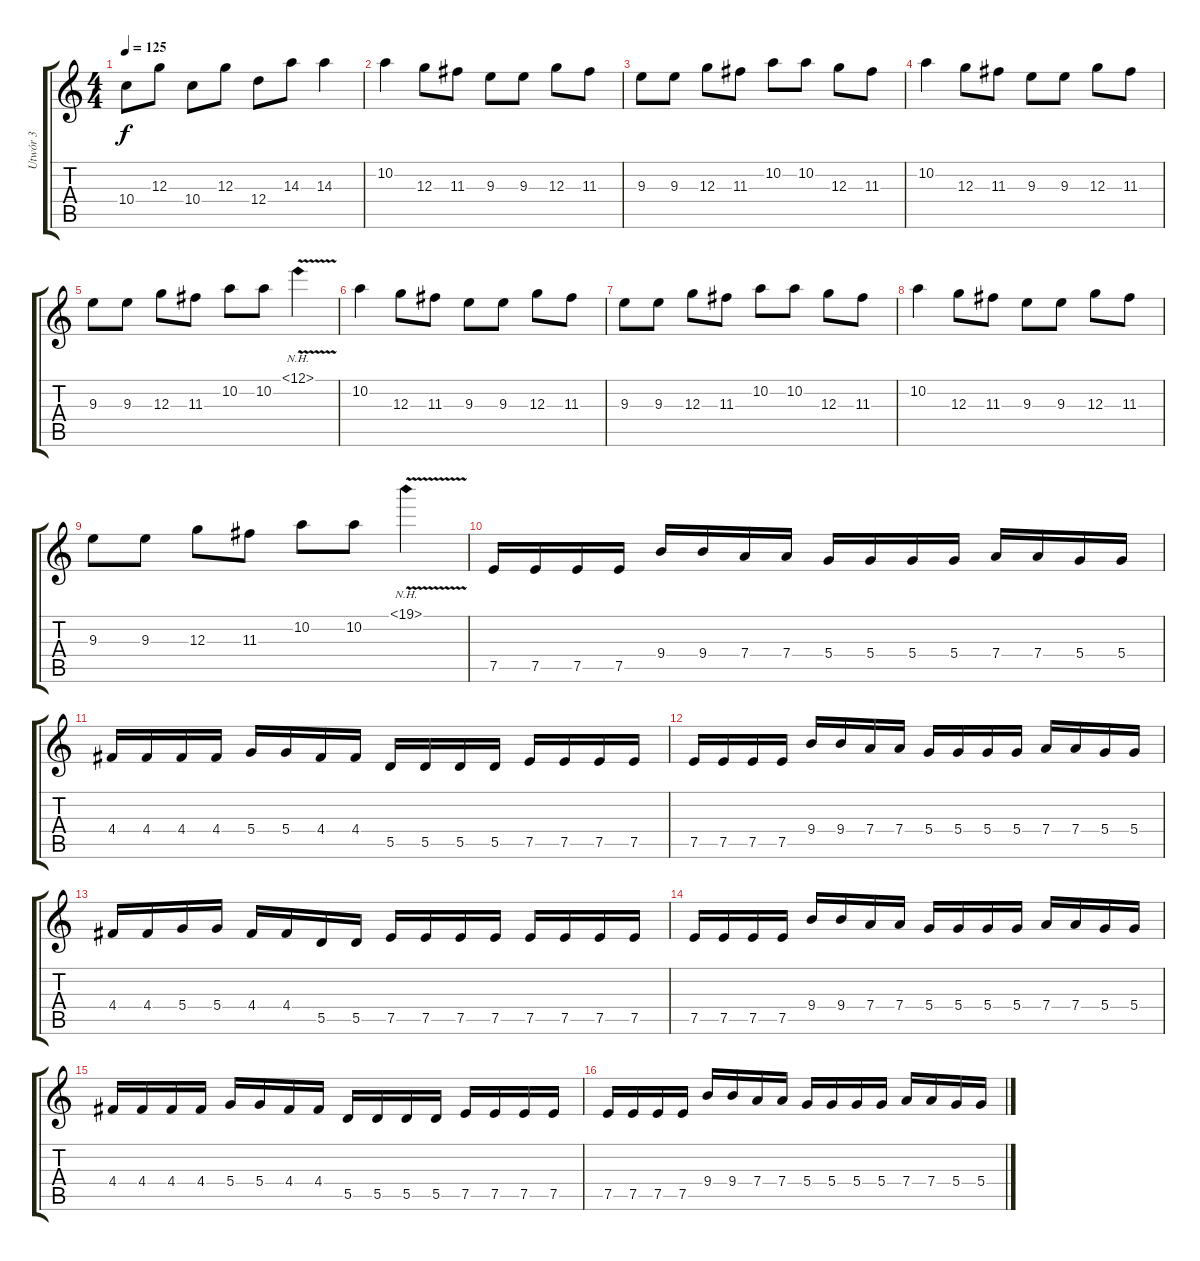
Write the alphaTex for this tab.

\track ("Utwór 3" "Utwór 3") {instrument distortionguitar}
\staff {score tabs}
\tuning (E4 B3 G3 D3 A2 E2) {hide}
\ts (4 4)
\tempo 125
\clef g2
\ks c
10.4.8{dy f} 12.3.8 10.4.8 12.3.8 12.4.8 14.3.8 14.3.4 |
10.2.4 12.3.8 11.3.8 9.3.8 9.3.8 12.3.8 11.3.8 |
9.3.8 9.3.8 12.3.8 11.3.8 10.2.8 10.2.8 12.3.8 11.3.8 |
10.2.4 12.3.8 11.3.8 9.3.8 9.3.8 12.3.8 11.3.8 |
9.3.8 9.3.8 12.3.8 11.3.8 10.2.8 10.2.8 12.1{nh v}.4 |
10.2.4 12.3.8 11.3.8 9.3.8 9.3.8 12.3.8 11.3.8 |
9.3.8 9.3.8 12.3.8 11.3.8 10.2.8 10.2.8 12.3.8 11.3.8 |
10.2.4 12.3.8 11.3.8 9.3.8 9.3.8 12.3.8 11.3.8 |
9.3.8 9.3.8 12.3.8 11.3.8 10.2.8 10.2.8 19.1{nh v}.4 |
7.5.16 7.5.16 7.5.16 7.5.16 9.4.16 9.4.16 7.4.16 7.4.16 5.4.16 5.4.16 5.4.16 5.4.16 7.4.16 7.4.16 5.4.16 5.4.16 |
4.4.16 4.4.16 4.4.16 4.4.16 5.4.16 5.4.16 4.4.16 4.4.16 5.5.16 5.5.16 5.5.16 5.5.16 7.5.16 7.5.16 7.5.16 7.5.16 |
7.5.16 7.5.16 7.5.16 7.5.16 9.4.16 9.4.16 7.4.16 7.4.16 5.4.16 5.4.16 5.4.16 5.4.16 7.4.16 7.4.16 5.4.16 5.4.16 |
4.4.16 4.4.16 5.4.16 5.4.16 4.4.16 4.4.16 5.5.16 5.5.16 7.5.16 7.5.16 7.5.16 7.5.16 7.5.16 7.5.16 7.5.16 7.5.16 |
7.5.16 7.5.16 7.5.16 7.5.16 9.4.16 9.4.16 7.4.16 7.4.16 5.4.16 5.4.16 5.4.16 5.4.16 7.4.16 7.4.16 5.4.16 5.4.16 |
4.4.16 4.4.16 4.4.16 4.4.16 5.4.16 5.4.16 4.4.16 4.4.16 5.5.16 5.5.16 5.5.16 5.5.16 7.5.16 7.5.16 7.5.16 7.5.16 |
7.5.16 7.5.16 7.5.16 7.5.16 9.4.16 9.4.16 7.4.16 7.4.16 5.4.16 5.4.16 5.4.16 5.4.16 7.4.16 7.4.16 5.4.16 5.4.16
